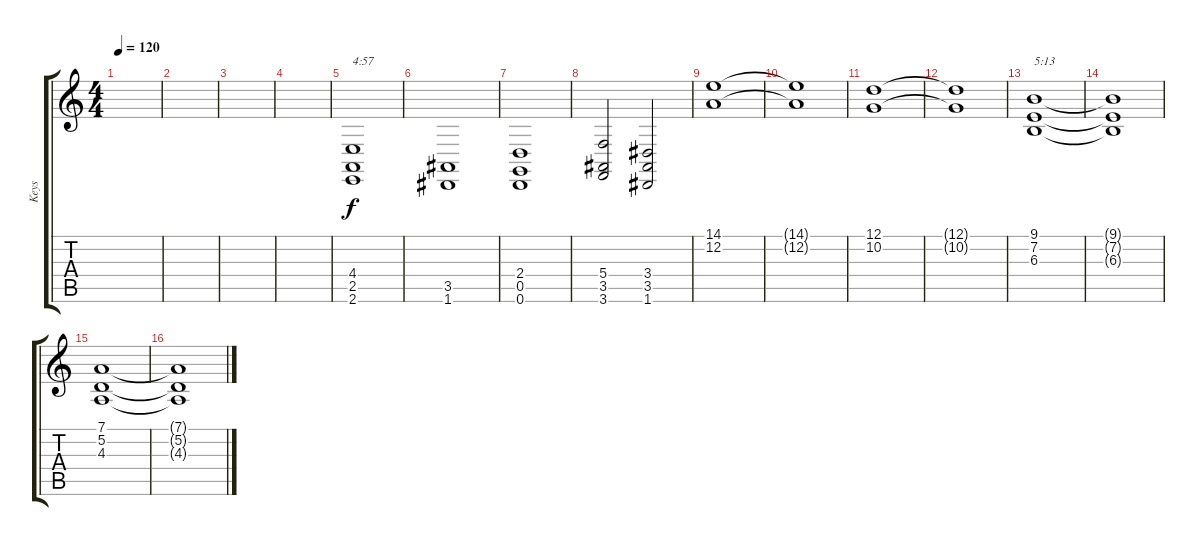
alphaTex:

\track ("Keys" "Keys") {instrument choiraahs}
\staff {score tabs}
\tuning (D4 A3 F3 C3 G2 D2) {hide}
\ts (4 4)
\tempo 120
\clef g2
\ks c
|
|
|
|
(4.4 2.5 2.6).1{txt "4:57" balance 4} |
(3.5 1.6).1 |
(2.4 0.5 0.6).1 |
(5.4 3.5 3.6).2 (3.4 3.5 1.6).2 |
(14.1 12.2).1 |
(14.1{t} 12.2{t}).1 |
(12.1 10.2).1 |
(12.1{t} 10.2{t}).1 |
(9.1 7.2 6.3).1{txt "5:13"} |
(9.1{t} 7.2{t} 6.3{t}).1 |
(7.1 5.2 4.3).1 |
(7.1{t} 5.2{t} 4.3{t}).1
